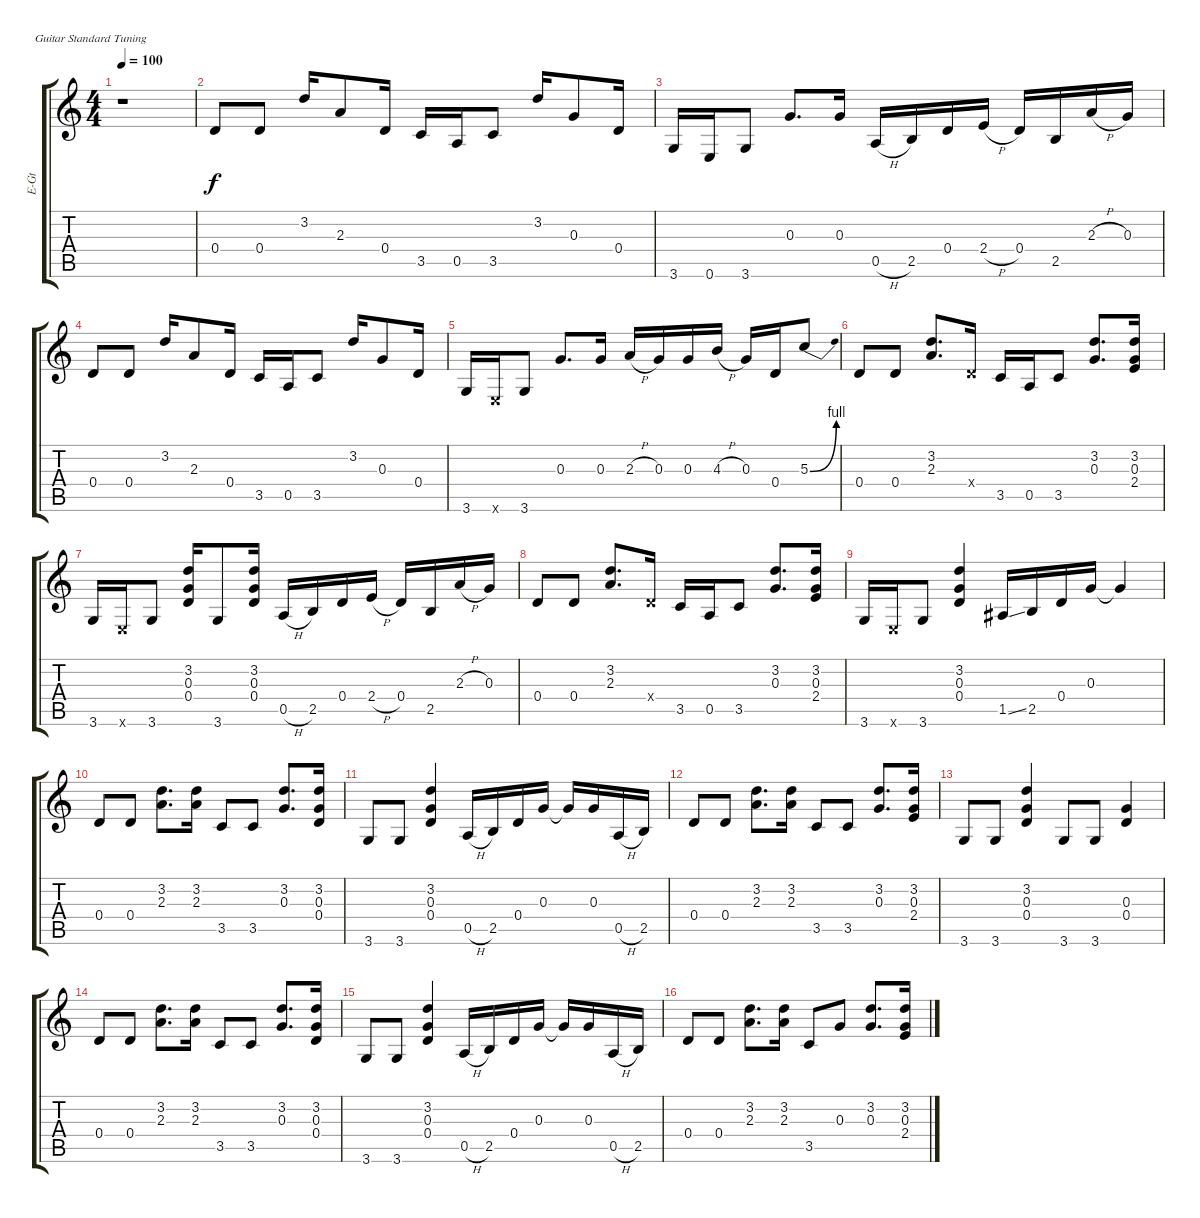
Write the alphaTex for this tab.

\bracketExtendMode groupsimilarinstruments
\otherSystemsTrackNameOrientation horizontal
\track ("Guitare 1" "E-Gt") {solo instrument electricguitarclean}
\staff {score tabs}
\tuning (E4 B3 G3 D3 A2 E2)
\ts (4 4)
\tempo 100
\clef g2
\ks c
r.1{dy f instrument electricguitarclean beam Down} |
0.4.8{beam Up} 0.4.8{beam Up} 3.2.16{beam Up} 2.3.8{beam Up} 0.4.16{beam Up} 3.5.16{beam Up} 0.5.16{beam Up} 3.5.8{beam Up} 3.2.16{beam Up} 0.3.8{beam Up} 0.4.16{beam Up} |
3.6.16{beam Up} 0.6.16{beam Up} 3.6.8{beam Up} 0.3.8{d beam Up} 0.3.16{beam Up} 0.5{h}.16{beam Up} 2.5.16{beam Up} 0.4.16{beam Up} 2.4{h}.16{beam Up} 0.4.16{beam Up} 2.5.16{beam Up} 2.3{h}.16{beam Up} 0.3.16{beam Up} |
0.4.8{beam Up} 0.4.8{beam Up} 3.2.16{beam Up} 2.3.8{beam Up} 0.4.16{beam Up} 3.5.16{beam Up} 0.5.16{beam Up} 3.5.8{beam Up} 3.2.16{beam Up} 0.3.8{beam Up} 0.4.16{beam Up} |
3.6.16{beam Up} 0.6{x}.16{beam Up} 3.6.8{beam Up} 0.3.8{d beam Up} 0.3.16{beam Up} 2.3{h}.16{beam Up} 0.3.16{beam Up} 0.3.16{beam Up} 4.3{h}.16{beam Up} 0.3.16{beam Up} 0.4.16{beam Up} 5.3{be (bend 0 0 60 4)}.8{beam Up} |
0.4.8{beam Up} 0.4.8{beam Up} (3.2 2.3).8{d beam Up} 0.4{x}.16{beam Up} 3.5.16{beam Up} 0.5.16{beam Up} 3.5.8{beam Up} (3.2 0.3).8{d beam Up} (3.2 0.3 2.4).16{beam Up} |
3.6.16{beam Up} 0.6{x}.16{beam Up} 3.6.8{beam Up} (3.2 0.3 0.4).16{beam Up} 3.6.8{beam Up} (3.2 0.3 0.4).16{beam Up} 0.5{h}.16{beam Up} 2.5.16{beam Up} 0.4.16{beam Up} 2.4{h}.16{beam Up} 0.4.16{beam Up} 2.5.16{beam Up} 2.3{h}.16{beam Up} 0.3.16{beam Up} |
0.4.8{beam Up} 0.4.8{beam Up} (3.2 2.3).8{d beam Up} 0.4{x}.16{beam Up} 3.5.16{beam Up} 0.5.16{beam Up} 3.5.8{beam Up} (3.2 0.3).8{d beam Up} (3.2 0.3 2.4).16{beam Up} |
3.6.16{beam Up} 0.6{x}.16{beam Up} 3.6.8{beam Up} (3.2 0.3 0.4).4{beam Up} 1.5{ss acc #}.16{beam Up} 2.5.16{beam Up} 0.4.16{beam Up} 0.3.16{beam Up} 0.3{t}.4{beam Up} |
0.4.8{beam Up} 0.4.8{beam Up} (3.2 2.3).8{d beam Down} (3.2 2.3).16{beam Down} 3.5.8{beam Up} 3.5.8{beam Up} (3.2 0.3).8{d beam Up} (3.2 0.3 0.4).16{beam Up} |
3.6.8{beam Up} 3.6.8{beam Up} (3.2 0.3 0.4).4{beam Up} 0.5{h}.16{beam Up} 2.5.16{beam Up} 0.4.16{beam Up} 0.3.16{beam Up} 0.3{t}.16{beam Up} 0.3.16{beam Up} 0.5{h}.16{beam Up} 2.5.16{beam Up} |
0.4.8{beam Up} 0.4.8{beam Up} (3.2 2.3).8{d beam Down} (3.2 2.3).16{beam Down} 3.5.8{beam Up} 3.5.8{beam Up} (3.2 0.3).8{d beam Up} (3.2 0.3 2.4).16{beam Up} |
3.6.8{beam Up} 3.6.8{beam Up} (3.2 0.3 0.4).4{beam Up} 3.6.8{beam Up} 3.6.8{beam Up} (0.3 0.4).4{beam Up} |
0.4.8{beam Up} 0.4.8{beam Up} (3.2 2.3).8{d beam Down} (3.2 2.3).16{beam Down} 3.5.8{beam Up} 3.5.8{beam Up} (3.2 0.3).8{d beam Up} (3.2 0.3 0.4).16{beam Up} |
3.6.8{beam Up} 3.6.8{beam Up} (3.2 0.3 0.4).4{beam Up} 0.5{h}.16{beam Up} 2.5.16{beam Up} 0.4.16{beam Up} 0.3.16{beam Up} 0.3{t}.16{beam Up} 0.3.16{beam Up} 0.5{h}.16{beam Up} 2.5.16{beam Up} |
0.4.8{beam Up} 0.4.8{beam Up} (3.2 2.3).8{d beam Down} (3.2 2.3).16{beam Down} 3.5.8{beam Up} 0.3.8{beam Up} (3.2 0.3).8{d beam Up} (3.2 0.3 2.4).16{beam Up}
